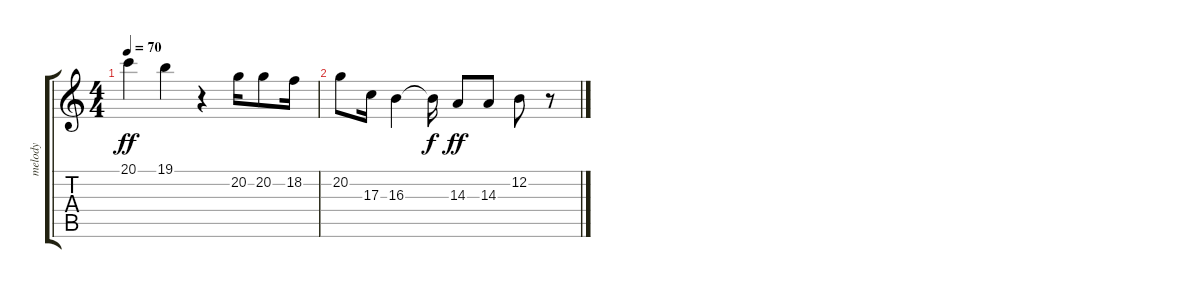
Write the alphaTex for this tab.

\track ("melody" "melody") {instrument flute}
\staff {score tabs}
\tuning (E4 B3 G3 D3 A2 E2) {hide}
\ts (4 4)
\tempo 70
\clef g2
\ks c
20.1.4{dy ff} 19.1.4 r.4 20.2.16 20.2.8 18.2.16 |
20.2.8{volume 13} 17.3.16{volume 12} 16.3.4{volume 12} 16.3{t}.16{dy f} 14.3.8{dy ff volume 11} 14.3.8{volume 11} 12.2.8{volume 11} r.8
